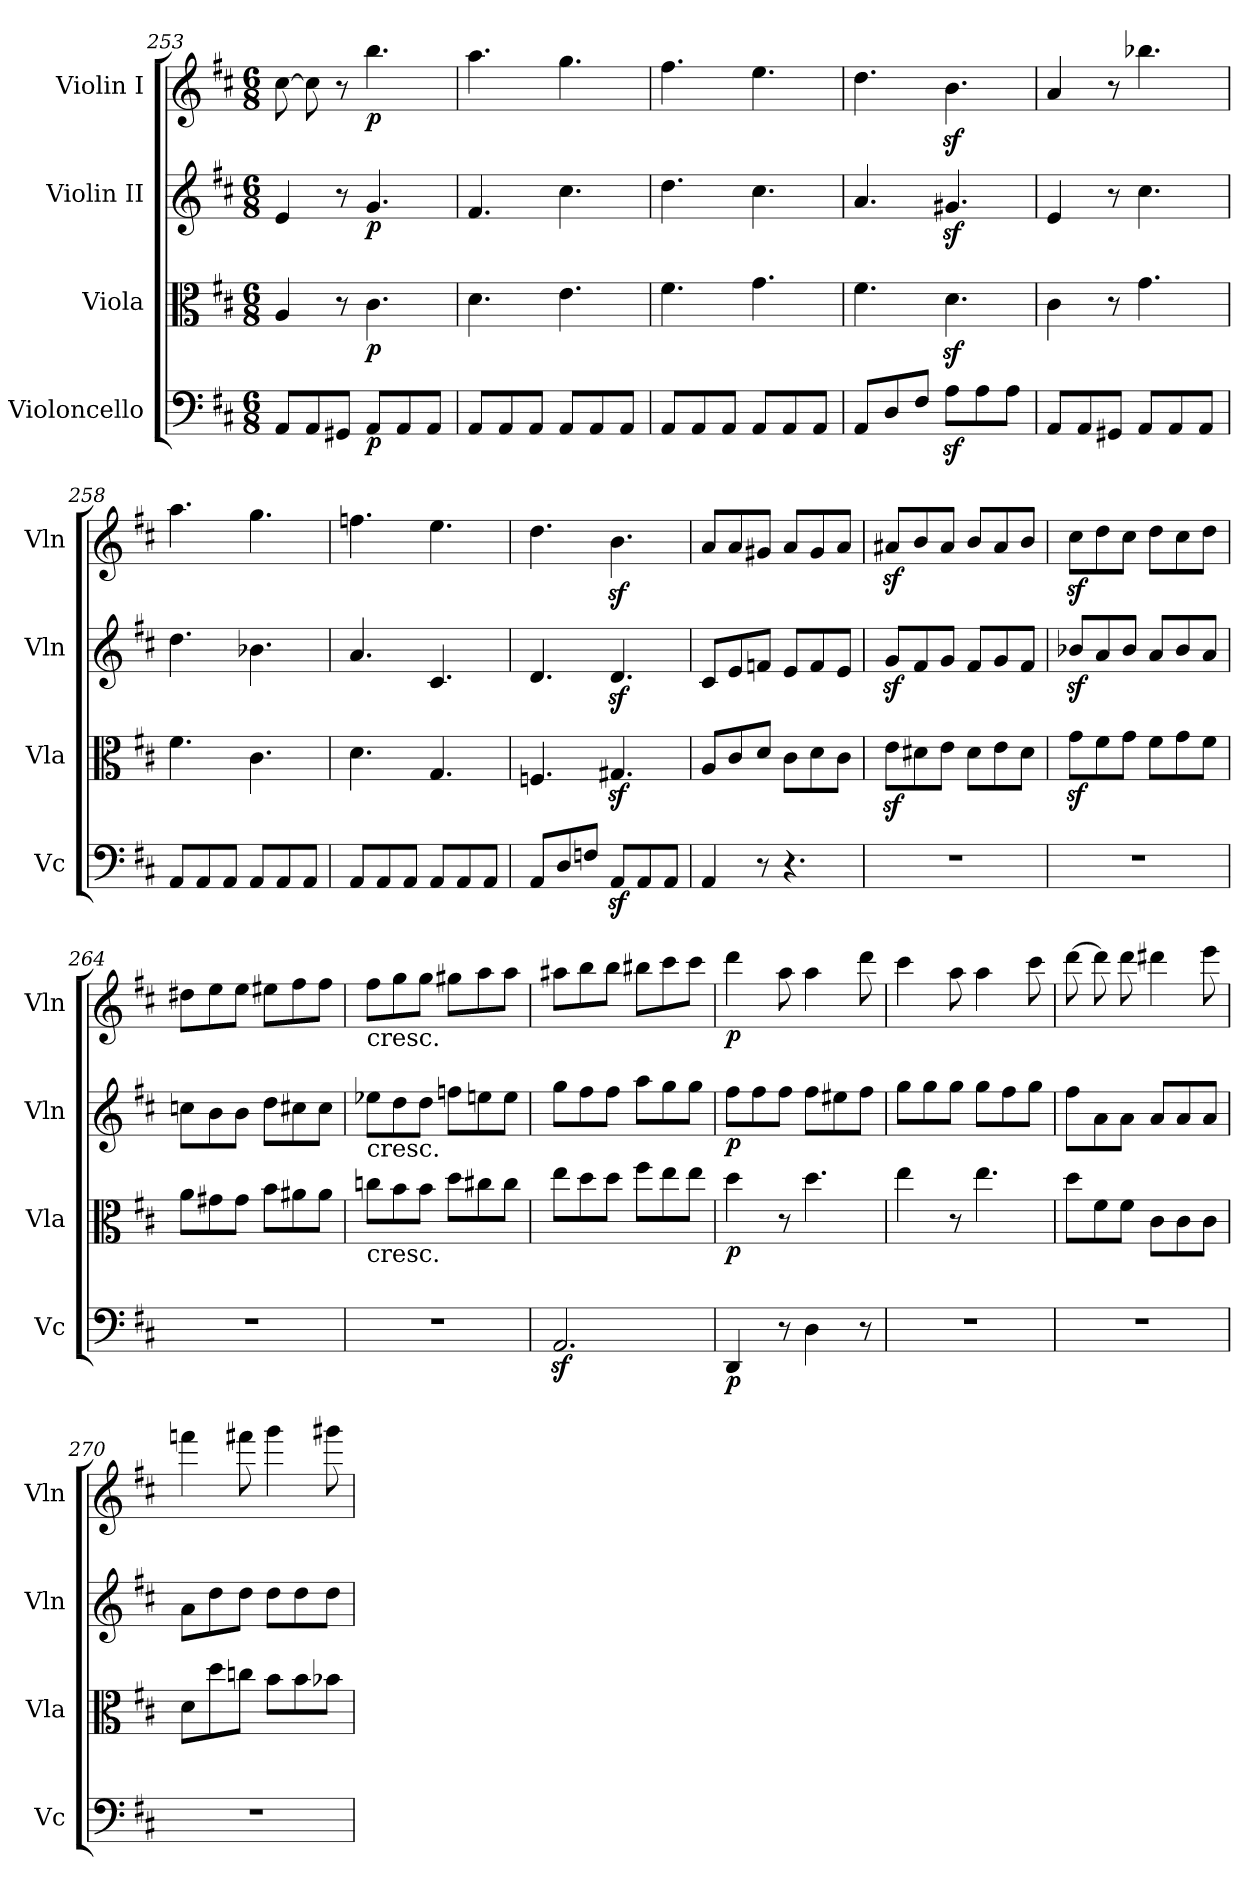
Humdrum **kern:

**kern	**dynam	**kern	**dynam	**kern	**dynam	**kern	**dynam
*part4	*part4	*part3	*part3	*part2	*part2	*part1	*part1
*staff4	*staff4	*staff3	*staff3	*staff2	*staff2	*staff1	*staff1
*I"Violoncello	*	*I"Viola	*	*I"Violin II	*	*I"Violin I	*
*I'Vc	*	*I'Vla	*	*I'Vln	*	*I'Vln	*
!!LO:LB:g=z
*clefF4	*	*clefC3	*	*clefG2	*	*clefG2	*
*k[f#c#]	*	*k[f#c#]	*	*k[f#c#]	*	*k[f#c#]	*
*M6/8	*	*M6/8	*	*M6/8	*	*M6/8	*
=253	=253	=253	=253	=253	=253	=253	=253
8AA/L	.	4A/	.	4e/	.	[8cc#\	.
8AA/	.	.	.	.	.	8cc#\]	.
8GG#X/J	.	8r	.	8r	.	8r	.
!	!LO:DY:b	!	!LO:DY:b	!	!LO:DY:b	!	!LO:DY:b
8AA/L	p	4.c#\	p	4.g/	p	4.bb\	p
8AA/	.	.	.	.	.	.	.
8AA/J	.	.	.	.	.	.	.
!!LO:PB:g=z
=254	=254	=254	=254	=254	=254	=254	=254
8AA/L	.	4.d\	.	4.f#/	.	4.aa\	.
8AA/	.	.	.	.	.	.	.
8AA/J	.	.	.	.	.	.	.
8AA/L	.	4.e\	.	4.cc#\	.	4.gg\	.
8AA/	.	.	.	.	.	.	.
8AA/J	.	.	.	.	.	.	.
=255	=255	=255	=255	=255	=255	=255	=255
8AA/L	.	4.f#\	.	4.dd\	.	4.ff#\	.
8AA/	.	.	.	.	.	.	.
8AA/J	.	.	.	.	.	.	.
8AA/L	.	4.g\	.	4.cc#\	.	4.ee\	.
8AA/	.	.	.	.	.	.	.
8AA/J	.	.	.	.	.	.	.
=256	=256	=256	=256	=256	=256	=256	=256
8AA/L	.	4.f#\	.	4.a/	.	4.dd\	.
8D/	.	.	.	.	.	.	.
8F#/J	.	.	.	.	.	.	.
8Az<\L	.	4.dz<\	.	4.g#Xz</	.	4.bz<\	.
8A\	.	.	.	.	.	.	.
8A\J	.	.	.	.	.	.	.
=257	=257	=257	=257	=257	=257	=257	=257
8AA/L	.	4c#\	.	4e/	.	4a/	.
8AA/	.	.	.	.	.	.	.
8GG#X/J	.	8r	.	8r	.	8r	.
8AA/L	.	4.g\	.	4.cc#\	.	4.bb-X\	.
8AA/	.	.	.	.	.	.	.
8AA/J	.	.	.	.	.	.	.
=258	=258	=258	=258	=258	=258	=258	=258
8AA/L	.	4.f#\	.	4.dd\	.	4.aa\	.
8AA/	.	.	.	.	.	.	.
8AA/J	.	.	.	.	.	.	.
8AA/L	.	4.c#\	.	4.b-X\	.	4.gg\	.
8AA/	.	.	.	.	.	.	.
8AA/J	.	.	.	.	.	.	.
!!LO:LB:g=z
=259	=259	=259	=259	=259	=259	=259	=259
8AA/L	.	4.d\	.	4.a/	.	4.ffn\	.
8AA/	.	.	.	.	.	.	.
8AA/J	.	.	.	.	.	.	.
8AA/L	.	4.G/	.	4.c#/	.	4.ee\	.
8AA/	.	.	.	.	.	.	.
8AA/J	.	.	.	.	.	.	.
=260	=260	=260	=260	=260	=260	=260	=260
8AA/L	.	4.Fn/	.	4.d/	.	4.dd\	.
8D/	.	.	.	.	.	.	.
8Fn/J	.	.	.	.	.	.	.
8AAz</L	.	4.G#Xz</	.	4.dz</	.	4.bz<\	.
8AA/	.	.	.	.	.	.	.
8AA/J	.	.	.	.	.	.	.
=261	=261	=261	=261	=261	=261	=261	=261
4AA/	.	8A/L	.	8c#/L	.	8a/L	.
.	.	8c#/	.	8e/	.	8a/	.
8r	.	8d/J	.	8fn/J	.	8g#X/J	.
4.r	.	8c#\L	.	8e/L	.	8a/L	.
.	.	8d\	.	8f/	.	8g#/	.
.	.	8c#\J	.	8e/J	.	8a/J	.
=262	=262	=262	=262	=262	=262	=262	=262
2.r	.	8ez<\L	.	8gz</L	.	8a#Xz</L	.
.	.	8d#X\	.	8f#/	.	8b/	.
.	.	8e\J	.	8g/J	.	8a#/J	.
.	.	8d#\L	.	8f#/L	.	8b/L	.
.	.	8e\	.	8g/	.	8a#/	.
.	.	8d#\J	.	8f#/J	.	8b/J	.
=263	=263	=263	=263	=263	=263	=263	=263
2.r	.	8gz<\L	.	8b-Xz</L	.	8cc#z<\L	.
.	.	8f#\	.	8a/	.	8dd\	.
.	.	8g\J	.	8b-/J	.	8cc#\J	.
.	.	8f#\L	.	8a/L	.	8dd\L	.
.	.	8g\	.	8b-/	.	8cc#\	.
.	.	8f#\J	.	8a/J	.	8dd\J	.
!!LO:PB:g=z
=264	=264	=264	=264	=264	=264	=264	=264
2.r	.	8a\L	.	8ccn\L	.	8dd#X\L	.
.	.	8g#X\	.	8b\	.	8ee\	.
.	.	8g#\J	.	8b\J	.	8ee\J	.
.	.	8b\L	.	8dd\L	.	8ee#X\L	.
.	.	8a#X\	.	8cc#X\	.	8ff#\	.
.	.	8a#\J	.	8cc#\J	.	8ff#\J	.
=265	=265	=265	=265	=265	=265	=265	=265
!	!	!	!	!	!	!LO:TX:b:t=cresc.	!
!	!	!	!	!LO:TX:b:t=cresc.	!	!	!
!	!	!LO:TX:b:t=cresc.	!	!	!	!	!
2.r	.	8ccn\L	.	8ee-X\L	.	8ff#\L	.
.	.	8b\	.	8dd\	.	8gg\	.
.	.	8b\J	.	8dd\J	.	8gg\J	.
.	.	8dd\L	.	8ffn\L	.	8gg#X\L	.
.	.	8cc#X\	.	8een\	.	8aa\	.
.	.	8cc#\J	.	8ee\J	.	8aa\J	.
=266	=266	=266	=266	=266	=266	=266	=266
2.AAz</	.	8ee\L	.	8gg\L	.	8aa#X\L	.
.	.	8dd\	.	8ff#\	.	8bb\	.
.	.	8dd\J	.	8ff#\J	.	8bb\J	.
.	.	8ff#\L	.	8aa\L	.	8bb#X\L	.
.	.	8ee\	.	8gg\	.	8ccc#\	.
.	.	8ee\J	.	8gg\J	.	8ccc#\J	.
!!LO:LB:g=z
=267	=267	=267	=267	=267	=267	=267	=267
!	!LO:DY:b	!	!LO:DY:b	!	!LO:DY:b	!	!LO:DY:b
4DD/	p	4dd\	p	8ff#\L	p	4ddd\	p
.	.	.	.	8ff#\	.	.	.
8r	.	8r	.	8ff#\J	.	8aa\	.
4D\	.	4.dd\	.	8ff#\L	.	4aa\	.
.	.	.	.	8ee#X\	.	.	.
8r	.	.	.	8ff#\J	.	8ddd\	.
!!LO:PB:g=z
=268	=268	=268	=268	=268	=268	=268	=268
2.r	.	4ee\	.	8gg\L	.	4ccc#\	.
.	.	.	.	8gg\	.	.	.
.	.	8r	.	8gg\J	.	8aa\	.
.	.	4.ee\	.	8gg\L	.	4aa\	.
.	.	.	.	8ff#\	.	.	.
.	.	.	.	8gg\J	.	8ccc#\	.
=269	=269	=269	=269	=269	=269	=269	=269
2.r	.	8dd\L	.	8ff#\L	.	[8ddd\	.
.	.	8f#\	.	8a\	.	8ddd\]	.
.	.	8f#\J	.	8a\J	.	8ddd\	.
.	.	8c#\L	.	8a/L	.	4ddd#X\	.
.	.	8c#\	.	8a/	.	.	.
.	.	8c#\J	.	8a/J	.	8eee\	.
=270	=270	=270	=270	=270	=270	=270	=270
2.r	.	8d\L	.	8a\L	.	4fffn\	.
.	.	8dd\	.	8dd\	.	.	.
.	.	8ccn\J	.	8dd\J	.	8fff#X\	.
.	.	8b\L	.	8dd\L	.	4ggg\	.
.	.	8b\	.	8dd\	.	.	.
.	.	8b-X\J	.	8dd\J	.	8ggg#X\	.
=	=	=	=	=	=	=	=
*-	*-	*-	*-	*-	*-	*-	*-
